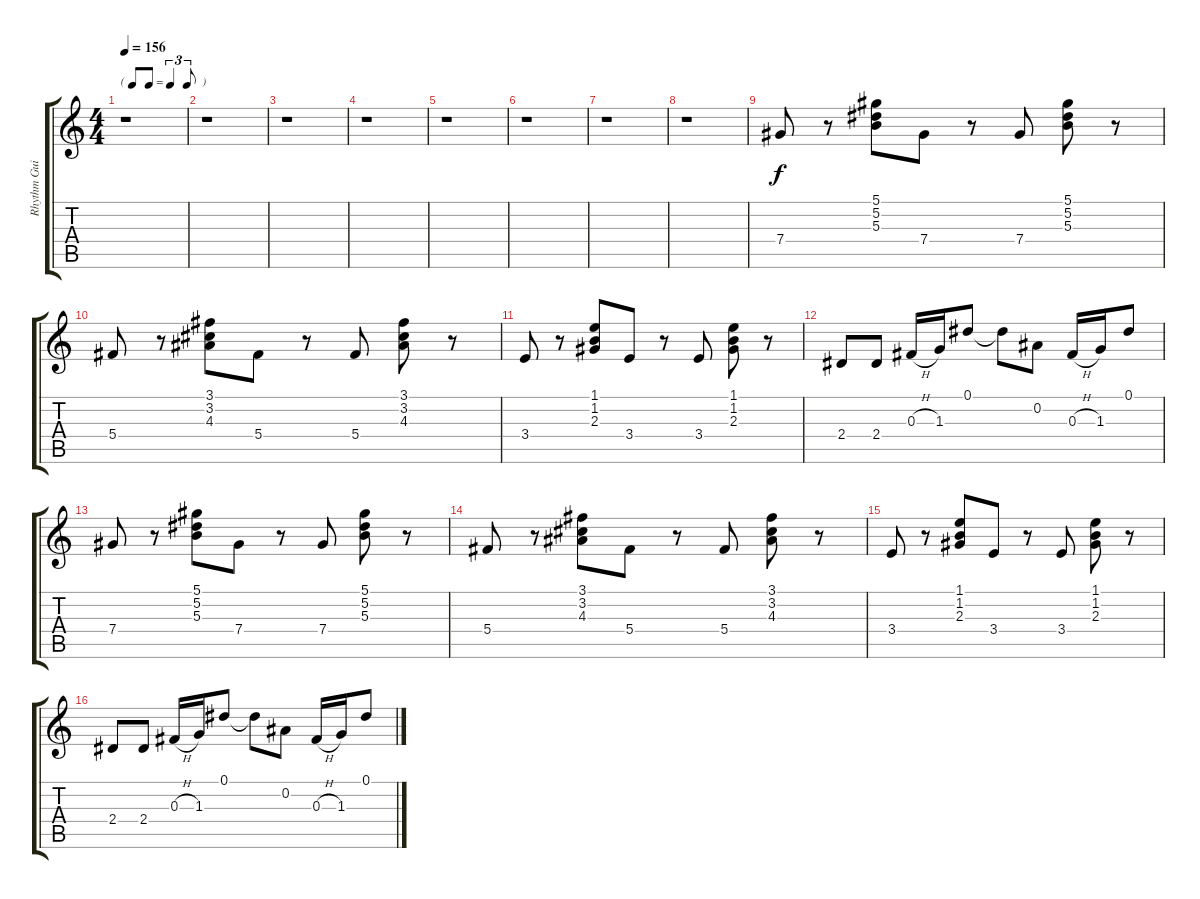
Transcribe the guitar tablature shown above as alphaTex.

\track ("Rhythm Guitar 2" "Rhythm Gui") {instrument overdrivenguitar}
\staff {score tabs}
\tuning (Eb4 Bb3 Gb3 Db3 Ab2 Eb2) {hide}
\ts (4 4)
\tf triplet8th
\tempo 156
\clef g2
\ks c
r.1{dy f instrument overdrivenguitar} |
r.1 |
r.1 |
r.1 |
r.1 |
r.1 |
r.1 |
r.1 |
7.4.8 r.8 (5.1 5.2 5.3).8 7.4.8 r.8 7.4.8 (5.1 5.2 5.3).8 r.8 |
5.4.8 r.8 (3.1 3.2 4.3).8 5.4.8 r.8 5.4.8 (3.1 3.2 4.3).8 r.8 |
3.4.8 r.8 (1.1 1.2 2.3).8 3.4.8 r.8 3.4.8 (1.1 1.2 2.3).8 r.8 |
2.4.8 2.4.8 0.3{h}.16 1.3.16 0.1.8 0.1{t}.8 0.2.8 0.3{h}.16 1.3.16 0.1.8 |
7.4.8 r.8 (5.1 5.2 5.3).8 7.4.8 r.8 7.4.8 (5.1 5.2 5.3).8 r.8 |
5.4.8 r.8 (3.1 3.2 4.3).8 5.4.8 r.8 5.4.8 (3.1 3.2 4.3).8 r.8 |
3.4.8 r.8 (1.1 1.2 2.3).8 3.4.8 r.8 3.4.8 (1.1 1.2 2.3).8 r.8 |
2.4.8 2.4.8 0.3{h}.16 1.3.16 0.1.8 0.1{t}.8 0.2.8 0.3{h}.16 1.3.16 0.1.8
